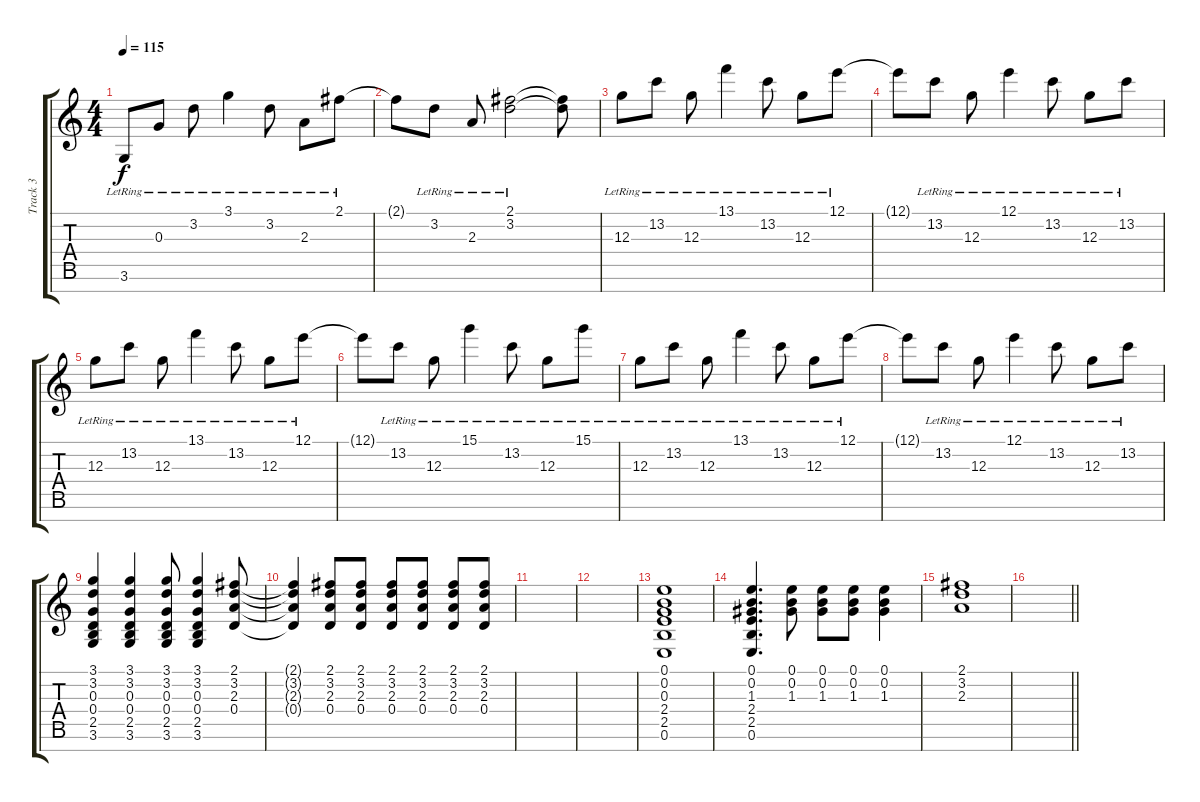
\track ("Track 3" "Track 3") {instrument distortionguitar}
\staff {score tabs}
\tuning (E4 B3 G3 D3 A2 E2 B1) {hide}
\ts (4 4)
\tempo 115
\clef g2
\ks c
3.6{lr}.8{dy f} 0.3{lr}.8 3.2{lr}.8 3.1{lr}.4 3.2{lr}.8 2.3{lr}.8 2.1{lr}.8 |
2.1{t}.8 3.2{lr}.8 2.3{lr}.8 (2.1{lr} 3.2{lr}).2 (2.1{t} 3.2{t}).8 |
12.3{lr}.8 13.2{lr}.8 12.3{lr}.8 13.1{lr}.4 13.2{lr}.8 12.3{lr}.8 12.1{lr}.8 |
12.1{t}.8 13.2{lr}.8 12.3{lr}.8 12.1{lr}.4 13.2{lr}.8 12.3{lr}.8 13.2{lr}.8 |
12.3{lr}.8 13.2{lr}.8 12.3{lr}.8 13.1{lr}.4 13.2{lr}.8 12.3{lr}.8 12.1{lr}.8 |
12.1{t}.8 13.2{lr}.8 12.3{lr}.8 15.1{lr}.4 13.2{lr}.8 12.3{lr}.8 15.1{lr}.8 |
12.3{lr}.8 13.2{lr}.8 12.3{lr}.8 13.1{lr}.4 13.2{lr}.8 12.3{lr}.8 12.1{lr}.8 |
12.1{t}.8 13.2{lr}.8 12.3{lr}.8 12.1{lr}.4 13.2{lr}.8 12.3{lr}.8 13.2{lr}.8 |
(3.1 3.2 0.3 0.4 2.5 3.6).4 (3.1 3.2 0.3 0.4 2.5 3.6).4 (3.1 3.2 0.3 0.4 2.5 3.6).8 (3.1 3.2 0.3 0.4 2.5 3.6).4 (2.1 3.2 2.3 0.4).8 |
(2.1{t} 3.2{t} 2.3{t} 0.4{t}).4 (2.1 3.2 2.3 0.4).8 (2.1 3.2 2.3 0.4).8 (2.1 3.2 2.3 0.4).8 (2.1 3.2 2.3 0.4).8 (2.1 3.2 2.3 0.4).8 (2.1 3.2 2.3 0.4).8 |
|
|
(0.1 0.2 0.3 2.4 2.5 0.6).1 |
(0.1 0.2 1.3 2.4 2.5 0.6).4{d} (0.1 0.2 1.3).8 (0.1 0.2 1.3).8 (0.1 0.2 1.3).8 (0.1 0.2 1.3).4 |
(2.1 3.2 2.3).1 |
\barLineRight lightlight
